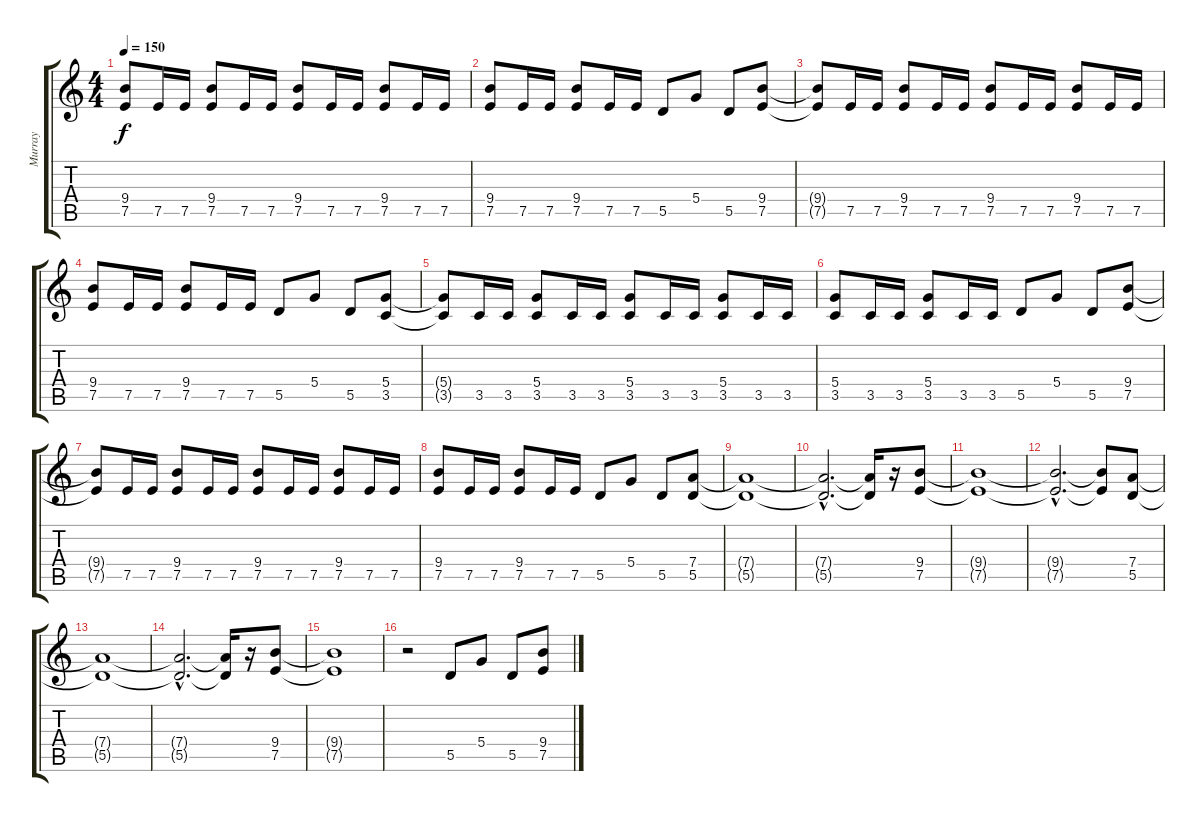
\track ("Murray" "Murray") {instrument distortionguitar}
\staff {score tabs}
\tuning (E4 B3 G3 D3 A2 E2) {hide}
\ts (4 4)
\tempo 150
\clef g2
\ks c
(9.4{t} 7.5{t}).8{dy f} 7.5.16 7.5.16 (9.4 7.5).8 7.5.16 7.5.16 (9.4 7.5).8 7.5.16 7.5.16 (9.4 7.5).8 7.5.16 7.5.16 |
(9.4 7.5).8 7.5.16 7.5.16 (9.4 7.5).8 7.5.16 7.5.16 5.5.8 5.4.8 5.5.8 (9.4 7.5).8 |
(9.4{t} 7.5{t}).8 7.5.16 7.5.16 (9.4 7.5).8 7.5.16 7.5.16 (9.4 7.5).8 7.5.16 7.5.16 (9.4 7.5).8 7.5.16 7.5.16 |
(9.4 7.5).8 7.5.16 7.5.16 (9.4 7.5).8 7.5.16 7.5.16 5.5.8 5.4.8 5.5.8 (5.4 3.5).8 |
(5.4{t} 3.5{t}).8 3.5.16 3.5.16 (5.4 3.5).8 3.5.16 3.5.16 (5.4 3.5).8 3.5.16 3.5.16 (5.4 3.5).8 3.5.16 3.5.16 |
(5.4 3.5).8 3.5.16 3.5.16 (5.4 3.5).8 3.5.16 3.5.16 5.5.8 5.4.8 5.5.8 (9.4 7.5).8 |
(9.4{t} 7.5{t}).8 7.5.16 7.5.16 (9.4 7.5).8 7.5.16 7.5.16 (9.4 7.5).8 7.5.16 7.5.16 (9.4 7.5).8 7.5.16 7.5.16 |
(9.4 7.5).8 7.5.16 7.5.16 (9.4 7.5).8 7.5.16 7.5.16 5.5.8 5.4.8 5.5.8 (7.4 5.5).8 |
(7.4{t} 5.5{t}).1 |
(7.4{hac t} 5.5{hac t}).2{d} (7.4{t} 5.5{t}).16 r.16 (9.4 7.5).8 |
(9.4{t} 7.5{t}).1 |
(9.4{hac t} 7.5{hac t}).2{d} (9.4{t} 7.5{t}).8 (7.4 5.5).8 |
(7.4{t} 5.5{t}).1 |
(7.4{hac t} 5.5{hac t}).2{d} (7.4{t} 5.5{t}).16 r.16 (9.4 7.5).8 |
(9.4{t} 7.5{t}).1 |
r.2 5.5.8 5.4.8 5.5.8 (9.4 7.5).8
